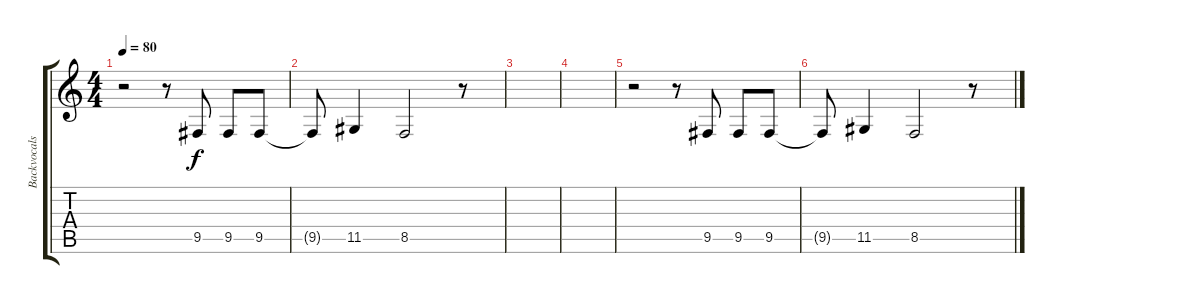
\track ("Backvocals" "Backvocals") {instrument baritonesax}
\staff {score tabs}
\tuning (E4 B3 G3 D3 A2 E2) {hide}
\ts (4 4)
\tempo 80
\clef g2
\ks c
r.2{dy f} r.8 9.5.8 9.5.8 9.5.8 |
9.5{t}.8 11.5.4 8.5.2 r.8 |
|
|
r.2 r.8 9.5.8 9.5.8 9.5.8 |
9.5{t}.8 11.5.4 8.5.2 r.8
